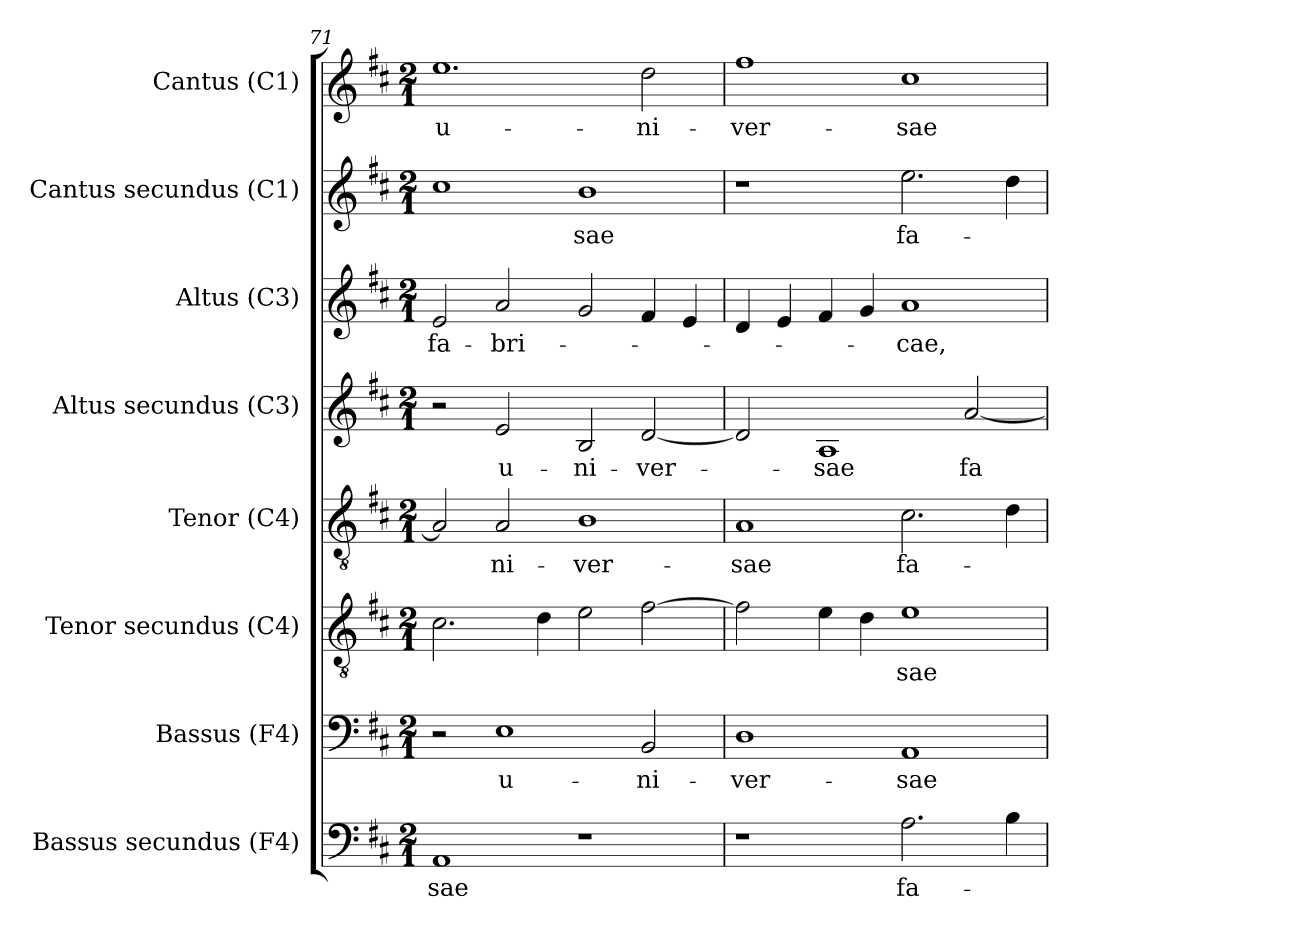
**kern	**text	**kern	**text	**kern	**text	**kern	**text	**kern	**text	**kern	**text	**kern	**text	**kern	**text
*part8	*part8	*part7	*part7	*part6	*part6	*part5	*part5	*part4	*part4	*part3	*part3	*part2	*part2	*part1	*part1
*staff8	*staff8	*staff7	*staff7	*staff6	*staff6	*staff5	*staff5	*staff4	*staff4	*staff3	*staff3	*staff2	*staff2	*staff1	*staff1
*I"Bassus secundus (F4)	*	*I"Bassus (F4)	*	*I"Tenor secundus (C4)	*	*I"Tenor (C4)	*	*I"Altus secundus (C3)	*	*I"Altus (C3)	*	*I"Cantus secundus (C1)	*	*I"Cantus (C1)	*
*I'B2	*	*I'B.	*	*I'T2	*	*I'T.	*	*I'A2	*	*I'A.	*	*I'C2	*	*I'C.	*
*clefF4	*	*clefF4	*	*clefGv2	*	*clefGv2	*	*clefG2	*	*clefG2	*	*clefG2	*	*clefG2	*
*	*	*	*	*	*	*ITrd7c12	*	*	*	*	*	*	*	*	*
*k[f#c#]	*	*k[f#c#]	*	*k[f#c#]	*	*k[f#c#]	*	*k[f#c#]	*	*k[f#c#]	*	*k[f#c#]	*	*k[f#c#]	*
*D:	*	*D:	*	*D:	*	*D:	*	*D:	*	*D:	*	*D:	*	*D:	*
*M2/1	*	*M2/1	*	*M2/1	*	*M2/1	*	*M2/1	*	*M2/1	*	*M2/1	*	*M2/1	*
=71	=71	=71	=71	=71	=71	=71	=71	=71	=71	=71	=71	=71	=71	=71	=71
!	!LO:LY:b:color=#000000	!	!	!	!	!	!	!	!	!	!	!	!	!	!
!	!	!	!	!	!	!	!	!	!	!	!LO:LY:b:color=#000000	!	!	!	!
!	!	!	!	!	!	!	!	!	!	!	!	!	!	!	!LO:LY:b:color=#000000
1AAi	-sae	2r	.	2.c#i\	.	2AAi/]	.	2r	.	2ei/	fa-	1cc#i	.	1.eei	u-
!	!	!	!LO:LY:b:color=#000000	!	!	!	!	!	!	!	!	!	!	!	!
!	!	!	!	!	!	!	!LO:LY:b:color=#000000	!	!	!	!	!	!	!	!
!	!	!	!	!	!	!	!	!	!LO:LY:b:color=#000000	!	!	!	!	!	!
!	!	!	!	!	!	!	!	!	!	!	!LO:LY:b:color=#000000	!	!	!	!
.	.	1Ei	u-	.	.	2AAi/	-ni-	2ei/	u-	2ai/	-bri-	.	.	.	.
.	.	.	.	4di\	.	.	.	.	.	.	.	.	.	.	.
!	!	!	!	!	!	!	!LO:LY:b:color=#000000	!	!	!	!	!	!	!	!
!	!	!	!	!	!	!	!	!	!LO:LY:b:color=#000000	!	!	!	!	!	!
!	!	!	!	!	!	!	!	!	!	!	!	!	!LO:LY:b:color=#000000	!	!
1r	.	.	.	2ei\	.	1BBi	-ver-	2Bi/	-ni-	2gi/	.	1bi	-sae	.	.
!	!	!	!LO:LY:b:color=#000000	!	!	!	!	!	!	!	!	!	!	!	!
!	!	!	!	!	!	!	!	!	!LO:LY:b:color=#000000	!	!	!	!	!	!
!	!	!	!	!	!	!	!	!	!	!	!	!	!	!	!LO:LY:b:color=#000000
.	.	2BBi/	-ni-	[2f#i\	.	.	.	[2di/	-ver-	4f#i/	.	.	.	2ddi\	-ni-
.	.	.	.	.	.	.	.	.	.	4ei/	.	.	.	.	.
=72	=72	=72	=72	=72	=72	=72	=72	=72	=72	=72	=72	=72	=72	=72	=72
!	!	!	!LO:LY:b:color=#000000	!	!	!	!	!	!	!	!	!	!	!	!
!	!	!	!	!	!	!	!LO:LY:b:color=#000000	!	!	!	!	!	!	!	!
!	!	!	!	!	!	!	!	!	!	!	!	!	!	!	!LO:LY:b:color=#000000
1r	.	1Di	-ver-	2f#i\]	.	1AAi	-sae	2di/]	.	4di/	.	1r	.	1ff#i	-ver-
.	.	.	.	.	.	.	.	.	.	4ei/	.	.	.	.	.
!	!	!	!	!	!	!	!	!	!LO:LY:b:color=#000000	!	!	!	!	!	!
.	.	.	.	4ei\	.	.	.	1Ai	-sae	4f#i/	.	.	.	.	.
.	.	.	.	4di\	.	.	.	.	.	4gi/	.	.	.	.	.
!	!LO:LY:b:color=#000000	!	!	!	!	!	!	!	!	!	!	!	!	!	!
!	!	!	!LO:LY:b:color=#000000	!	!	!	!	!	!	!	!	!	!	!	!
!	!	!	!	!	!LO:LY:b:color=#000000	!	!	!	!	!	!	!	!	!	!
!	!	!	!	!	!	!	!LO:LY:b:color=#000000	!	!	!	!	!	!	!	!
!	!	!	!	!	!	!	!	!	!	!	!LO:LY:b:color=#000000	!	!	!	!
!	!	!	!	!	!	!	!	!	!	!	!	!	!LO:LY:b:color=#000000	!	!
!	!	!	!	!	!	!	!	!	!	!	!	!	!	!	!LO:LY:b:color=#000000
2.Ai\	fa-	1AAi	-sae	1ei	-sae	2.C#i\	fa-	.	.	1ai	-cae,	2.eei\	fa-	1cc#i	-sae
!	!	!	!	!	!	!	!	!	!LO:LY:b:color=#000000	!	!	!	!	!	!
.	.	.	.	.	.	.	.	[2ai/	fa-	.	.	.	.	.	.
4Bi\	.	.	.	.	.	4Di\	.	.	.	.	.	4ddi\	.	.	.
=	=	=	=	=	=	=	=	=	=	=	=	=	=	=	=
*-	*-	*-	*-	*-	*-	*-	*-	*-	*-	*-	*-	*-	*-	*-	*-
